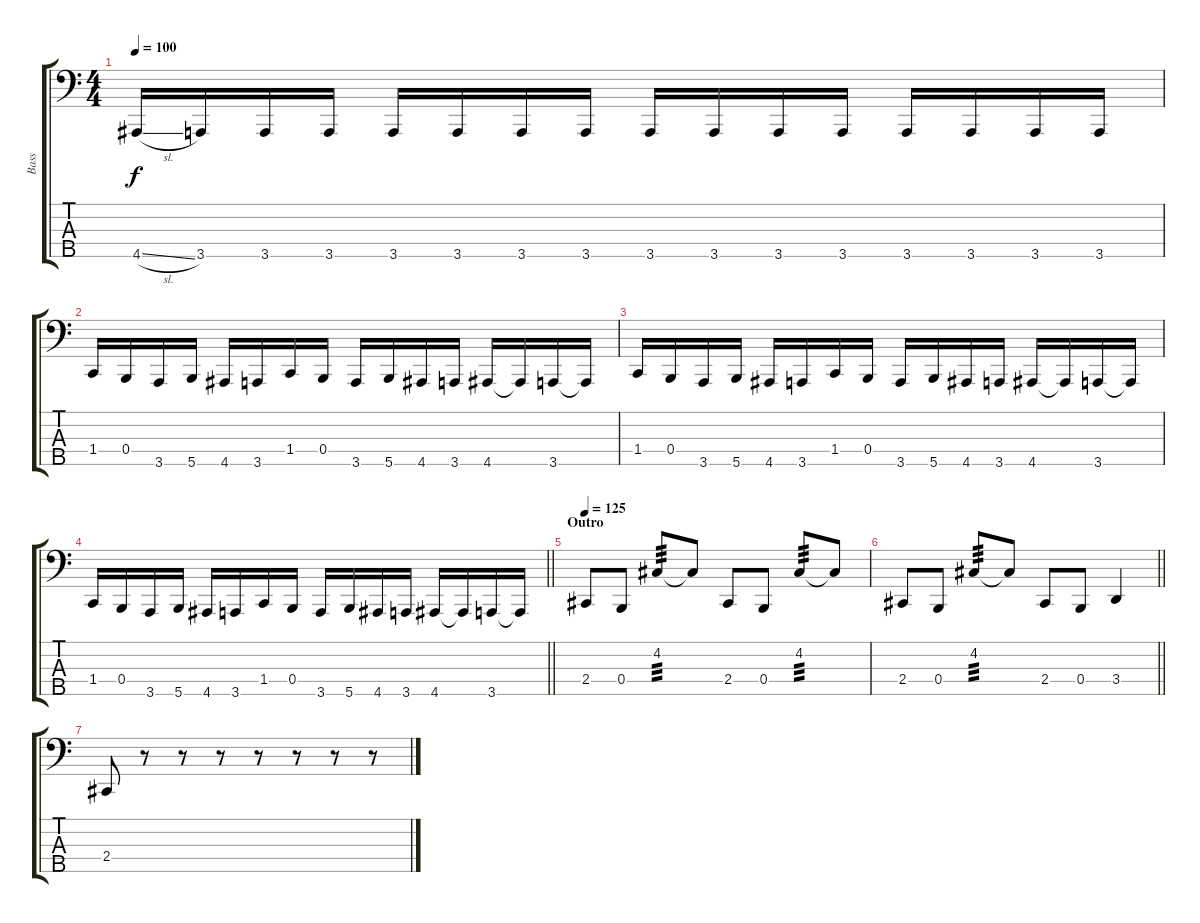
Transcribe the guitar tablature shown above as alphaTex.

\track ("Bass" "Bass") {instrument electricbasspick}
\staff {score tabs}
\tuning (D2 A1 E1 B0 Gb0) {hide}
\ts (4 4)
\tempo 100
\clef f4
\ks c
4.5{sl}.16{dy f} 3.5.16 3.5.16 3.5.16 3.5.16 3.5.16 3.5.16 3.5.16 3.5.16 3.5.16 3.5.16 3.5.16 3.5.16 3.5.16 3.5.16 3.5.16 |
1.4.16 0.4.16 3.5.16 5.5.16 4.5.16 3.5.16 1.4.16 0.4.16 3.5.16 5.5.16 4.5.16 3.5.16 4.5.16 4.5{t}.16 3.5.16 3.5{t}.16 |
1.4.16 0.4.16 3.5.16 5.5.16 4.5.16 3.5.16 1.4.16 0.4.16 3.5.16 5.5.16 4.5.16 3.5.16 4.5.16 4.5{t}.16 3.5.16 3.5{t}.16 |
\barLineRight lightlight
1.4.16 0.4.16 3.5.16 5.5.16 4.5.16 3.5.16 1.4.16 0.4.16 3.5.16 5.5.16 4.5.16 3.5.16 4.5.16 4.5{t}.16 3.5.16 3.5{t}.16 |
\section ("" "Outro")
\tempo 125
2.4.8 0.4.8 4.2.8{tp 3} 4.2{t}.8 2.4.8 0.4.8 4.2.8{tp 3} 4.2{t}.8 |
\barLineRight lightlight
2.4.8 0.4.8 4.2.8{tp 3} 4.2{t}.8 2.4.8 0.4.8 3.4.4 |
2.4.8 r.8 r.8 r.8 r.8 r.8 r.8 r.8
